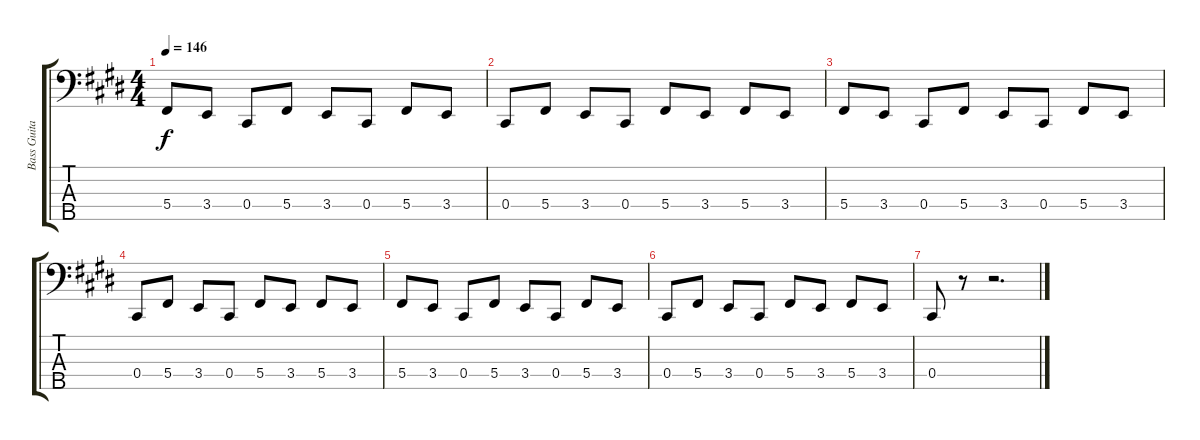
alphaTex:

\track ("Bass Guitar" "Bass Guita") {instrument electricbassfinger}
\staff {score tabs}
\tuning (Gb2 Db2 Ab1 Db1 Ab0) {hide}
\ts (4 4)
\tempo 146
\clef f4
\ks e
5.4.8{dy f} 3.4.8 0.4.8 5.4.8 3.4.8 0.4.8 5.4.8 3.4.8 |
0.4.8 5.4.8 3.4.8 0.4.8 5.4.8 3.4.8 5.4.8 3.4.8 |
5.4.8 3.4.8 0.4.8 5.4.8 3.4.8 0.4.8 5.4.8 3.4.8 |
0.4.8 5.4.8 3.4.8 0.4.8 5.4.8 3.4.8 5.4.8 3.4.8 |
5.4.8 3.4.8 0.4.8 5.4.8 3.4.8 0.4.8 5.4.8 3.4.8 |
0.4.8 5.4.8 3.4.8 0.4.8 5.4.8 3.4.8 5.4.8 3.4.8 |
0.4.8 r.8 r.2{d}
